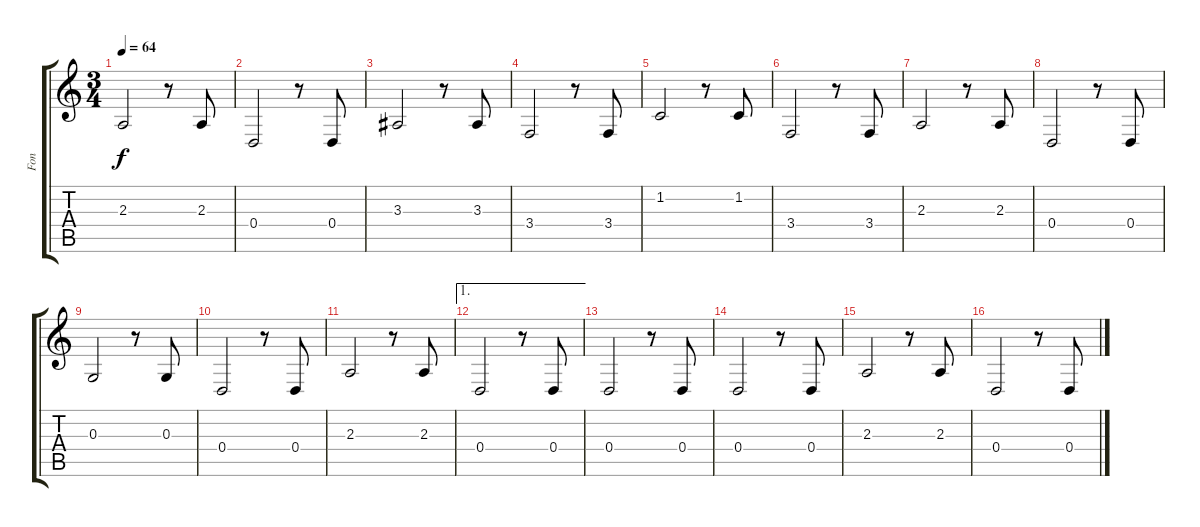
\track ("Fon" "Fon") {instrument pad2warm}
\staff {score tabs}
\tuning (E4 B3 G3 D3 A2 D2) {hide}
\ts (3 4)
\tempo 64
\clef g2
\ks c
2.3.2{dy f} r.8 2.3.8 |
0.4.2 r.8 0.4.8 |
3.3.2 r.8 3.3.8 |
3.4.2 r.8 3.4.8 |
1.2.2 r.8 1.2.8 |
3.4.2 r.8 3.4.8 |
2.3.2 r.8 2.3.8 |
0.4.2 r.8 0.4.8 |
0.3.2 r.8 0.3.8 |
0.4.2 r.8 0.4.8 |
2.3.2 r.8 2.3.8 |
\ae 1
0.4.2 r.8 0.4.8 |
0.4.2 r.8 0.4.8 |
0.4.2 r.8 0.4.8 |
2.3.2 r.8 2.3.8 |
0.4.2 r.8 0.4.8
